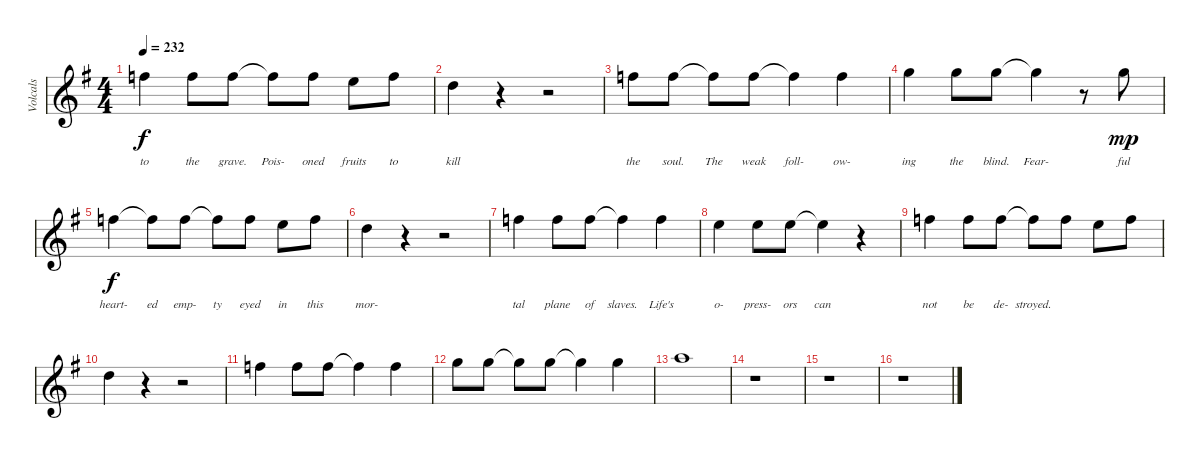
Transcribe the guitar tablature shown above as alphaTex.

\track ("Volcals" "Volcals") {instrument acousticguitarsteel}
\staff {score}
\tuning (D4 A3 F3 C3 G2 D2) {hide}
\ts (4 4)
\tempo 232
\clef g2
\ks eminor
3.1.4{lyrics (0 "") lyrics (1 "to") lyrics (2 "") lyrics (3 "") lyrics (4 "") dy f} 3.1.8{lyrics (0 "") lyrics (1 "the") lyrics (2 "") lyrics (3 "") lyrics (4 "")} 3.1.8{lyrics (0 "") lyrics (1 "grave.") lyrics (2 "") lyrics (3 "") lyrics (4 "")} 3.1{t}.8{lyrics (0 "") lyrics (1 "Pois-") lyrics (2 "") lyrics (3 "") lyrics (4 "")} 3.1.8{lyrics (0 "") lyrics (1 "oned") lyrics (2 "") lyrics (3 "") lyrics (4 "")} 2.1.8{lyrics (0 "") lyrics (1 "fruits") lyrics (2 "") lyrics (3 "") lyrics (4 "")} 3.1.8{lyrics (0 "") lyrics (1 "to") lyrics (2 "") lyrics (3 "") lyrics (4 "")} |
0.1.4{lyrics (0 "") lyrics (1 "kill") lyrics (2 "") lyrics (3 "") lyrics (4 "")} r.4 r.2 |
3.1.8{lyrics (0 "") lyrics (1 "the") lyrics (2 "") lyrics (3 "") lyrics (4 "")} 3.1.8{lyrics (0 "") lyrics (1 "soul.") lyrics (2 "") lyrics (3 "") lyrics (4 "")} 3.1{t}.8{lyrics (0 "") lyrics (1 "The") lyrics (2 "") lyrics (3 "") lyrics (4 "")} 3.1.8{lyrics (0 "") lyrics (1 "weak") lyrics (2 "") lyrics (3 "") lyrics (4 "")} 3.1{t}.4{lyrics (0 "") lyrics (1 "foll-") lyrics (2 "") lyrics (3 "") lyrics (4 "")} 3.1.4{lyrics (0 "") lyrics (1 "ow-") lyrics (2 "") lyrics (3 "") lyrics (4 "")} |
5.1.4{lyrics (0 "") lyrics (1 "ing") lyrics (2 "") lyrics (3 "") lyrics (4 "")} 5.1.8{lyrics (0 "") lyrics (1 "the") lyrics (2 "") lyrics (3 "") lyrics (4 "")} 5.1.8{lyrics (0 "") lyrics (1 "blind.") lyrics (2 "") lyrics (3 "") lyrics (4 "")} 5.1{t}.4{lyrics (0 "") lyrics (1 "Fear-") lyrics (2 "") lyrics (3 "") lyrics (4 "")} r.8 5.1.8{lyrics (0 "") lyrics (1 "ful") lyrics (2 "") lyrics (3 "") lyrics (4 "") dy mp} |
3.1.4{lyrics (0 "") lyrics (1 "heart-") lyrics (2 "") lyrics (3 "") lyrics (4 "") dy f} 3.1{t}.8{lyrics (0 "") lyrics (1 "ed") lyrics (2 "") lyrics (3 "") lyrics (4 "")} 3.1.8{lyrics (0 "") lyrics (1 "emp-") lyrics (2 "") lyrics (3 "") lyrics (4 "")} 3.1{t}.8{lyrics (0 "") lyrics (1 "ty") lyrics (2 "") lyrics (3 "") lyrics (4 "")} 3.1.8{lyrics (0 "") lyrics (1 "eyed") lyrics (2 "") lyrics (3 "") lyrics (4 "")} 2.1.8{lyrics (0 "") lyrics (1 "in") lyrics (2 "") lyrics (3 "") lyrics (4 "")} 3.1.8{lyrics (0 "") lyrics (1 "this") lyrics (2 "") lyrics (3 "") lyrics (4 "")} |
0.1.4{lyrics (0 "") lyrics (1 "mor-") lyrics (2 "") lyrics (3 "") lyrics (4 "")} r.4 r.2 |
3.1.4{lyrics (0 "") lyrics (1 "tal") lyrics (2 "") lyrics (3 "") lyrics (4 "")} 3.1.8{lyrics (0 "") lyrics (1 "plane") lyrics (2 "") lyrics (3 "") lyrics (4 "")} 3.1.8{lyrics (0 "") lyrics (1 "of") lyrics (2 "") lyrics (3 "") lyrics (4 "")} 3.1{t}.4{lyrics (0 "") lyrics (1 "slaves.") lyrics (2 "") lyrics (3 "") lyrics (4 "")} 3.1.4{lyrics (0 "") lyrics (1 "Life's") lyrics (2 "") lyrics (3 "") lyrics (4 "")} |
2.1.4{lyrics (0 "") lyrics (1 "o-") lyrics (2 "") lyrics (3 "") lyrics (4 "")} 2.1.8{lyrics (0 "") lyrics (1 "press-") lyrics (2 "") lyrics (3 "") lyrics (4 "")} 2.1.8{lyrics (0 "") lyrics (1 "ors") lyrics (2 "") lyrics (3 "") lyrics (4 "")} 2.1{t}.4{lyrics (0 "") lyrics (1 "can") lyrics (2 "") lyrics (3 "") lyrics (4 "")} r.4 |
3.1.4{lyrics (0 "") lyrics (1 "not") lyrics (2 "") lyrics (3 "") lyrics (4 "")} 3.1.8{lyrics (0 "") lyrics (1 "be") lyrics (2 "") lyrics (3 "") lyrics (4 "")} 3.1.8{lyrics (0 "") lyrics (1 "de-") lyrics (2 "") lyrics (3 "") lyrics (4 "")} 3.1{t}.8{lyrics (0 "") lyrics (1 "stroyed.") lyrics (2 "") lyrics (3 "") lyrics (4 "")} 3.1.8 2.1.8 3.1.8 |
0.1.4 r.4 r.2 |
3.1.4 3.1.8 3.1.8 3.1{t}.4 3.1.4 |
5.1.8 5.1.8 5.1{t}.8 5.1.8 5.1{t}.4 5.1.4 |
7.1.1 |
r.1 |
r.1 |
r.1
